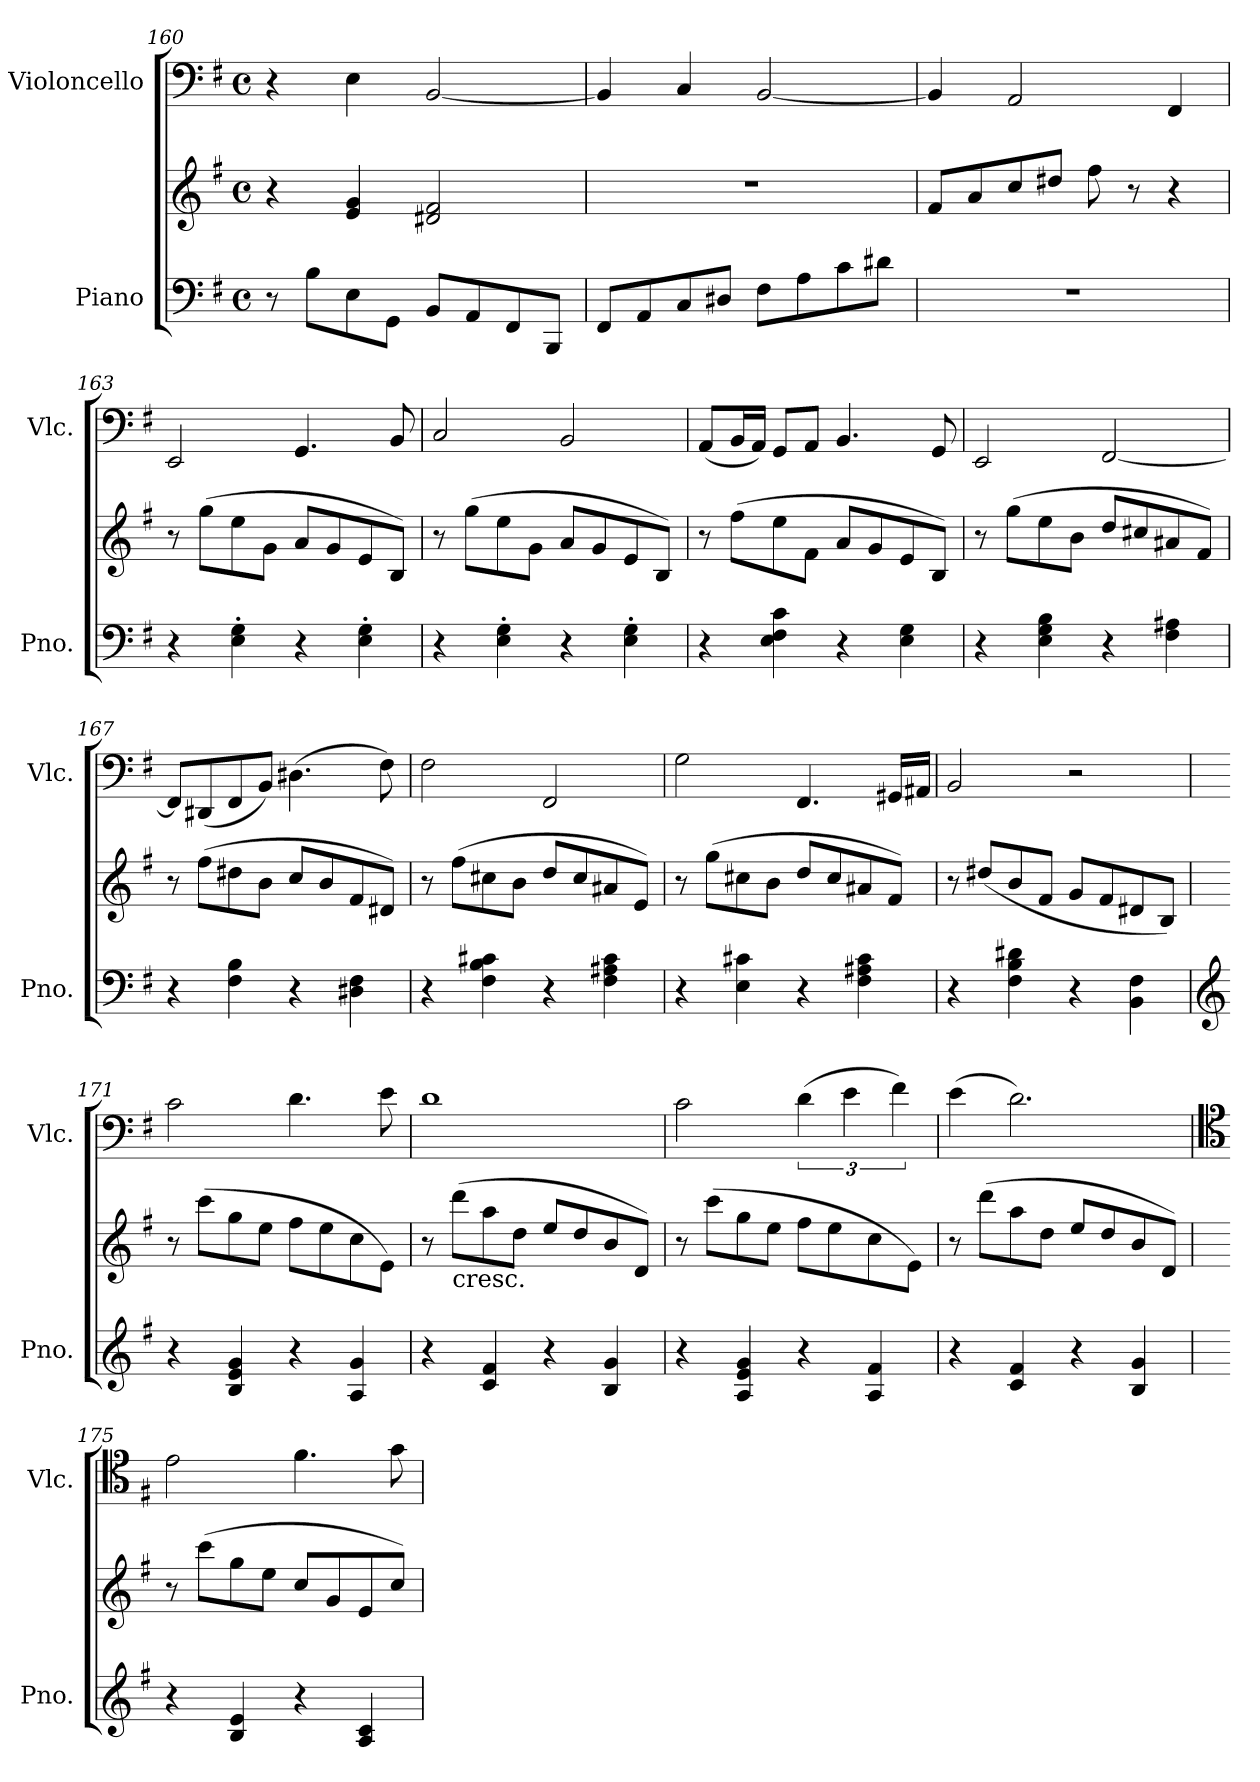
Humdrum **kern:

**kern	**kern	**kern
*part2	*part2	*part1
*staff3	*staff2	*staff1
*I"Piano	*	*I"Violoncello
*I'Pno.	*	*I'Vlc.
*clefF4	*clefG2	*clefF4
*k[f#]	*k[f#]	*k[f#]
*M4/4	*M4/4	*M4/4
*met(c)	*met(c)	*met(c)
=160	=160	=160
8r	4r	4r
8B\L	.	.
8E\	4e/ 4g/	4E\
8GG\J	.	.
8BB/L	2d#X/ 2f#/	[2BB/
8AA/	.	.
8FF#/	.	.
8BBB/J	.	.
=161	=161	=161
(>8FF#/L	1r	4BB/]
8AA/	.	.
8C/	.	4C/
8D#X/J	.	.
8F#\L	.	[2BB/
8A\	.	.
8c\	.	.
8d#X\J	.	.
=162	=162	=162
1r	8f#/L	4BB/]
.	8a/	.
.	8cc/	2AA/
.	8dd#X/J	.
.	8ff#\)	.
.	8r	.
.	4r	4FF#/
=163	=163	=163
4r	8r	2EE/
.	(>8gg\L	.
4E\' 4G\'	8ee\	.
.	8g\J	.
4r	8a/L	4.GG/
.	8g/	.
4E\' 4G\'	8e/	.
.	8B/J)	8BB/
=164	=164	=164
4r	8r	2C/
.	(>8gg\L	.
4E\' 4G\'	8ee\	.
.	8g\J	.
4r	8a/L	2BB/
.	8g/	.
4E\' 4G\'	8e/	.
.	8B/J)	.
=165	=165	=165
4r	8r	(<8AA/L
.	(>8ff#\L	16BB/L
.	.	16AA/JJ)
4E\ 4F#\ 4c\	8ee\	8GG/L
.	8f#\J	8AA/J
4r	8a/L	4.BB/
.	8g/	.
4E\ 4G\	8e/	.
.	8B/J)	8GG/
=166	=166	=166
4r	8r	2EE/
.	(>8gg\L	.
4E\ 4G\ 4B\	8ee\	.
.	8b\J	.
4r	8dd/L	[2FF#/
.	8cc#X/	.
4F#\ 4A#X\	8a#X/	.
.	8f#/J)	.
=167	=167	=167
4r	8r	8FF#/L]
.	(>8ff#\L	(<8DD#X/
4F#\ 4B\	8dd#X\	8FF#/
.	8b\J	8BB/J)
4r	8cc/L	(>4.D#X\
.	8b/	.
4D#X\ 4F#\	8f#/	.
.	8d#X/J)	8F#\)
=168	=168	=168
4r	8r	2F#\
.	(>8ff#\L	.
4F#\ 4B\ 4c#X\	8cc#X\	.
.	8b\J	.
4r	8dd/L	2FF#/
.	8cc#/	.
4F#\ 4A#X\ 4c#\	8a#X/	.
.	8e/J)	.
=169	=169	=169
4r	8r	2G\
.	(>8gg\L	.
4E\ 4c#X\	8cc#X\	.
.	8b\J	.
4r	8dd/L	4.FF#/
.	8cc#/	.
4F#\ 4A#X\ 4c#\	8a#X/	.
.	8f#/J)	16GG#X/LL
.	.	16AA#X/JJ
=170	=170	=170
4r	8r	2BB/
.	(<8dd#X/L	.
4F#\ 4B\ 4d#X\	8b/	.
.	8f#/J	.
4r	8g/L	2r
.	8f#/	.
4BB\ 4F#\	8d#X/	.
.	8B/J)	.
=171	=171	=171
*clefG2	*	*
4r	8r	2c\
.	(>8ccc\L	.
4B/ 4e/ 4g/	8gg\	.
.	8ee\J	.
4r	8ff#\L	4.d\
.	8ee\	.
4A/ 4g/	8cc\	.
.	8e\J)	8e\
=172	=172	=172
4r	8r	1d
!	!LO:TX:b:t=cresc.	!
.	(>8ddd\L	.
4c/ 4f#/	8aa\	.
.	8dd\J	.
4r	8ee/L	.
.	8dd/	.
4B/ 4g/	8b/	.
.	8d/J)	.
=173	=173	=173
4r	8r	2c\
.	(>8ccc\L	.
4A/ 4e/ 4g/	8gg\	.
.	8ee\J	.
4r	8ff#\L	(>6d\
.	8ee\	.
.	.	6e\
4A/ 4f#/	8cc\	.
.	.	6f#\)
.	8e\J)	.
=174	=174	=174
4r	8r	(>4e\
.	(>8ddd\L	.
4c/ 4f#/	8aa\	2.d\)
.	8dd\J	.
4r	8ee/L	.
.	8dd/	.
4B/ 4g/	8b/	.
.	8d/J)	.
=175	=175	=175
*	*	*clefC4
4r	8r	2e\
.	(>8ccc\L	.
4B/ 4e/	8gg\	.
.	8ee\J	.
4r	8cc/L	4.f#\
.	8g/	.
4A/ 4c/	8e/	.
.	8cc/J)	8g\
=	=	=
*-	*-	*-
